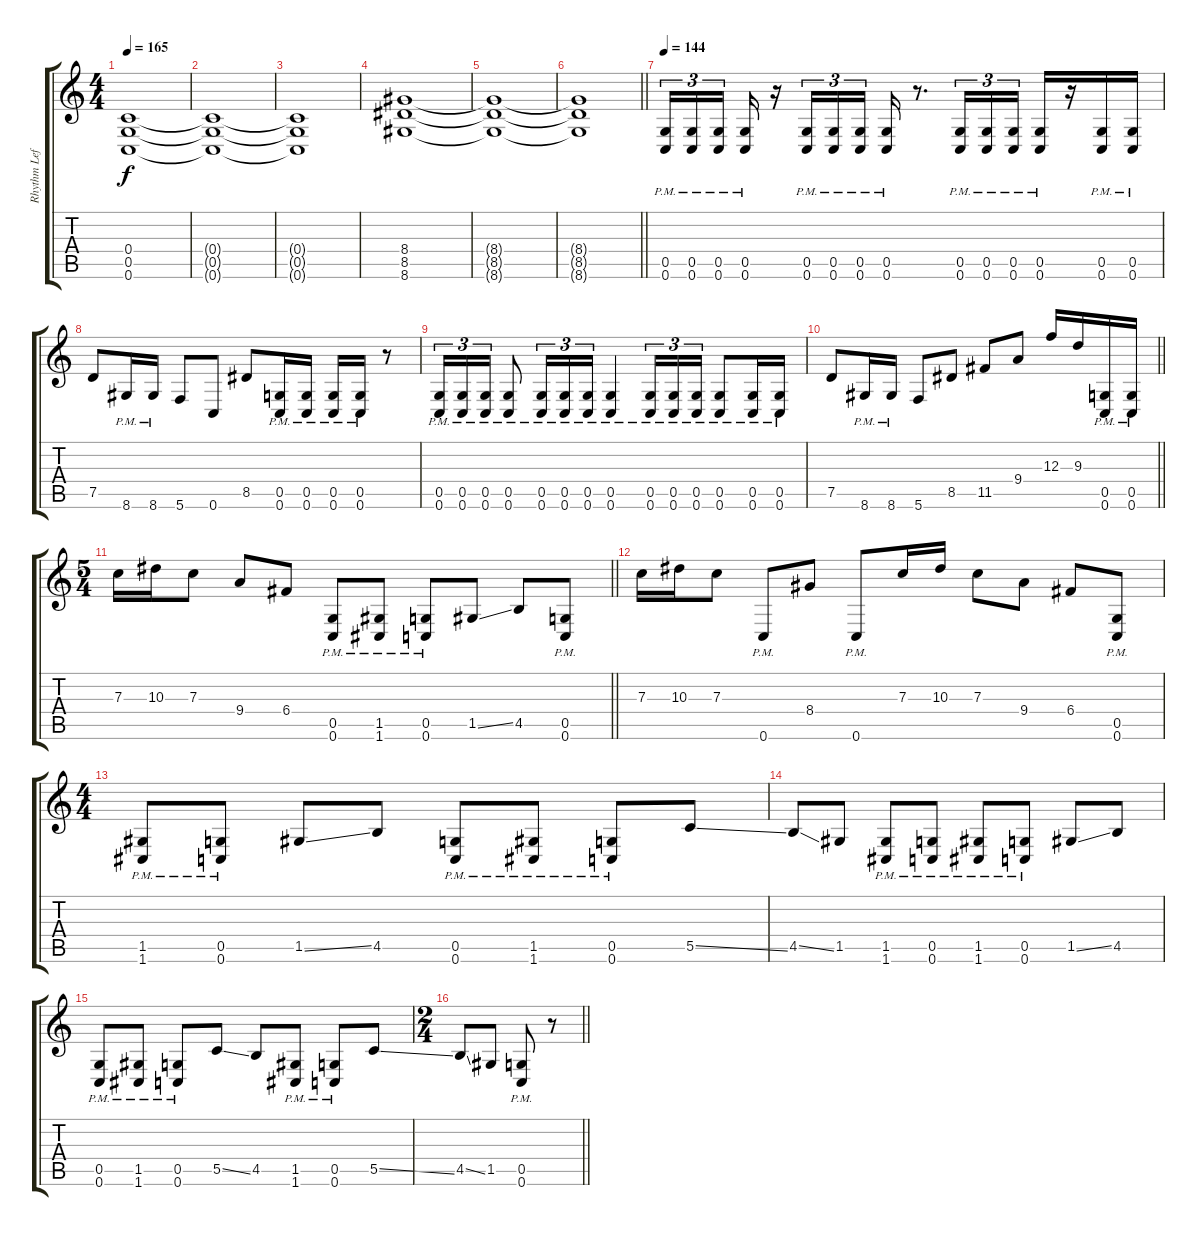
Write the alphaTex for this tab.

\track ("Rhythm Left" "Rhythm Lef") {instrument distortionguitar}
\staff {score tabs}
\tuning (D4 A3 F3 C3 G2 C2) {hide}
\ts (4 4)
\section ("" "")
\tempo 165
\clef g2
\ks c
(0.4 0.5 0.6).1{dy f} |
(0.4{t} 0.5{t} 0.6{t}).1 |
(0.4{t} 0.5{t} 0.6{t}).1 |
(8.4 8.5 8.6).1 |
(8.4{t} 8.5{t} 8.6{t}).1 |
\barLineRight lightlight
(8.4{t} 8.5{t} 8.6{t}).1 |
\section ("" "")
\tempo 144
(0.5{pm} 0.6{pm}).16{tu (3 2)} (0.5{pm} 0.6{pm}).16{tu (3 2)} (0.5{pm} 0.6{pm}).16{tu (3 2) beam splitsecondary} (0.5{pm} 0.6{pm}).16 r.16 (0.5{pm} 0.6{pm}).16{tu (3 2)} (0.5{pm} 0.6{pm}).16{tu (3 2)} (0.5{pm} 0.6{pm}).16{tu (3 2) beam splitsecondary} (0.5{pm} 0.6{pm}).16 r.8{d} (0.5{pm} 0.6{pm}).16{tu (3 2)} (0.5{pm} 0.6{pm}).16{tu (3 2)} (0.5{pm} 0.6{pm}).16{tu (3 2)} (0.5{pm} 0.6{pm}).16 r.16 (0.5{pm} 0.6{pm}).16 (0.5{pm} 0.6{pm}).16 |
7.5.8 8.6{pm}.16 8.6{pm}.16 5.6.8 0.6.8 8.5.8 (0.5{pm} 0.6{pm}).16 (0.5{pm} 0.6{pm}).16 (0.5{pm} 0.6{pm}).16 (0.5{pm} 0.6{pm}).16 r.8 |
(0.5{pm} 0.6{pm}).16{tu (3 2)} (0.5{pm} 0.6{pm}).16{tu (3 2)} (0.5{pm} 0.6{pm}).16{tu (3 2)} (0.5{pm} 0.6{pm}).8 (0.5{pm} 0.6{pm}).16{tu (3 2)} (0.5{pm} 0.6{pm}).16{tu (3 2)} (0.5{pm} 0.6{pm}).16{tu (3 2)} (0.5{pm} 0.6{pm}).4 (0.5{pm} 0.6{pm}).16{tu (3 2)} (0.5{pm} 0.6{pm}).16{tu (3 2)} (0.5{pm} 0.6{pm}).16{tu (3 2)} (0.5{pm} 0.6{pm}).8 (0.5{pm} 0.6{pm}).16 (0.5{pm} 0.6{pm}).16 |
\barLineRight lightlight
7.5.8 8.6{pm}.16 8.6{pm}.16 5.6.8 8.5.8 11.5.8 9.4.8 12.3.16 9.3.16 (0.5{pm} 0.6{pm}).16 (0.5{pm} 0.6{pm}).16 |
\ts (5 4)
\section ("" "")
\barLineRight lightlight
7.3.16 10.3.16 7.3.8 9.4.8 6.4.8 (0.5{pm} 0.6{pm}).8 (1.5{pm} 1.6{pm}).8 (0.5{pm} 0.6{pm}).8 1.5{ss}.8 4.5.8 (0.5{pm} 0.6{pm}).8 |
7.3.16 10.3.16 7.3.8 0.6{pm}.8 8.4.8 0.6{pm}.8 7.3.16 10.3.16 7.3.8 9.4.8 6.4.8 (0.5{pm} 0.6{pm}).8 |
\ts (4 4)
(1.5{pm} 1.6{pm}).8 (0.5{pm} 0.6{pm}).8 1.5{ss}.8 4.5.8 (0.5{pm} 0.6{pm}).8 (1.5{pm} 1.6{pm}).8 (0.5{pm} 0.6{pm}).8 5.5{ss}.8 |
4.5{ss}.8 1.5.8 (1.5{pm} 1.6{pm}).8 (0.5{pm} 0.6{pm}).8 (1.5{pm} 1.6{pm}).8 (0.5{pm} 0.6{pm}).8 1.5{ss}.8 4.5.8 |
(0.5{pm} 0.6{pm}).8 (1.5{pm} 1.6{pm}).8 (0.5{pm} 0.6{pm}).8 5.5{ss}.8 4.5.8 (1.5{pm} 1.6{pm}).8 (0.5{pm} 0.6{pm}).8 5.5{ss}.8 |
\ts (2 4)
\barLineRight lightlight
4.5{ss}.8 1.5.8 (0.5{pm} 0.6{pm}).8 r.8
